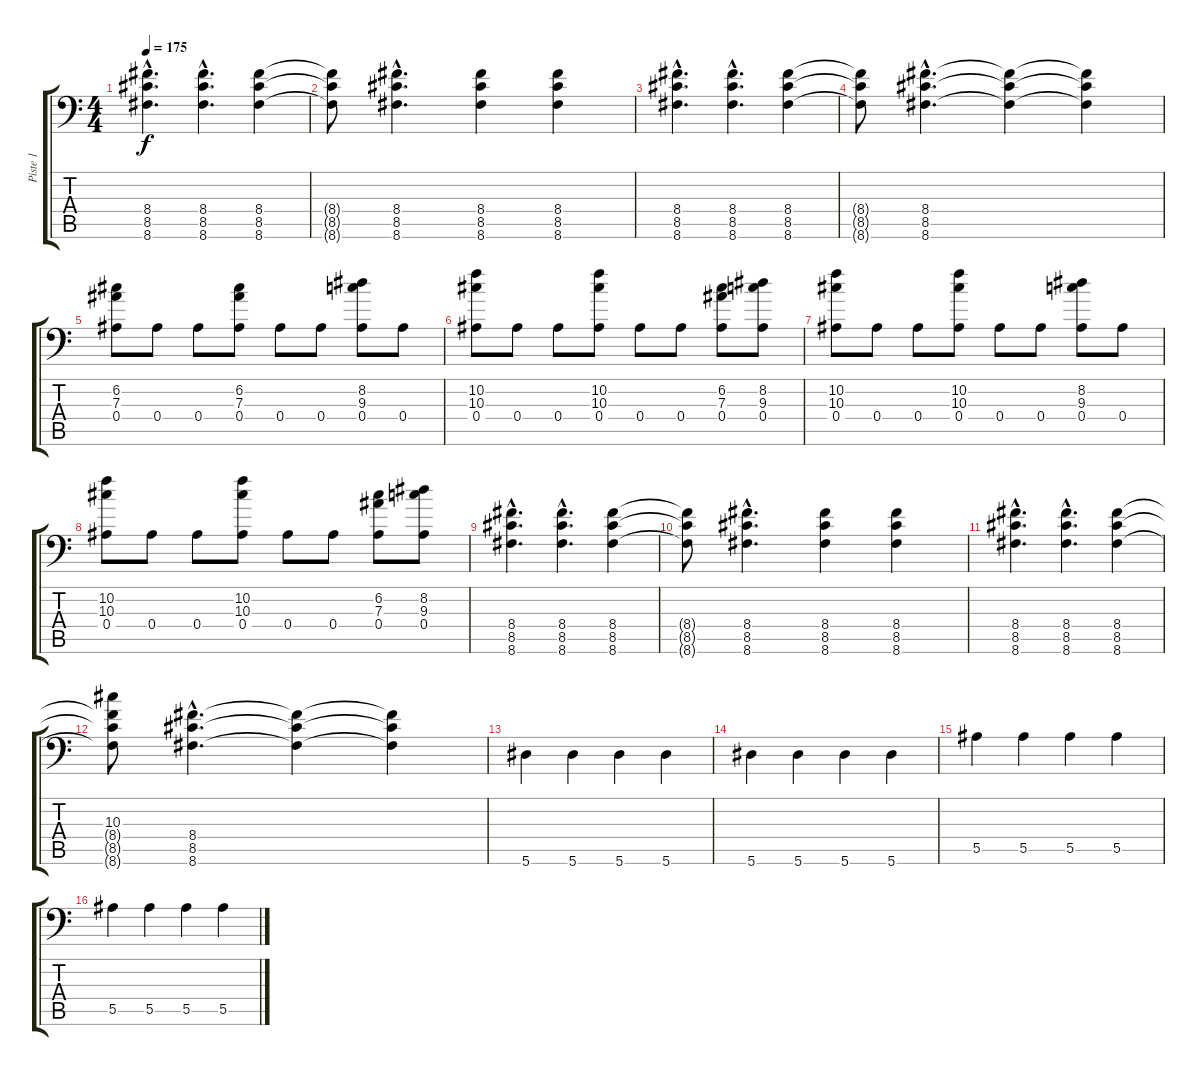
\track ("Piste 1" "Piste 1") {instrument distortionguitar}
\staff {score tabs}
\tuning (C4 G3 Eb3 Bb2 F2 Bb1) {hide}
\ts (4 4)
\tempo 175
\clef f4
\ks c
(8.4{hac} 8.5{hac} 8.6{hac}).4{d dy f} (8.4{hac} 8.5{hac} 8.6{hac}).4{d} (8.4 8.5 8.6).4 |
(8.4{t} 8.5{t} 8.6{t}).8 (8.4{hac} 8.5{hac} 8.6{hac}).4{d} (8.4 8.5 8.6).4 (8.4 8.5 8.6).4 |
(8.4{hac} 8.5{hac} 8.6{hac}).4{d} (8.4{hac} 8.5{hac} 8.6{hac}).4{d} (8.4 8.5 8.6).4 |
(8.4{t} 8.5{t} 8.6{t}).8 (8.4{hac} 8.5{hac} 8.6{hac}).4{d} (8.4{t} 8.5{t} 8.6{t}).4 (8.4{t} 8.5{t} 8.6{t}).4 |
(6.2 7.3 0.4).8 0.4.8 0.4.8 (6.2 7.3 0.4).8 0.4.8 0.4.8 (8.2 9.3 0.4).8 0.4.8 |
(10.2 10.3 0.4).8 0.4.8 0.4.8 (10.2 10.3 0.4).8 0.4.8 0.4.8 (6.2 7.3 0.4).8 (8.2 9.3 0.4).8 |
(10.2 10.3 0.4).8 0.4.8 0.4.8 (10.2 10.3 0.4).8 0.4.8 0.4.8 (8.2 9.3 0.4).8 0.4.8 |
(10.2 10.3 0.4).8 0.4.8 0.4.8 (10.2 10.3 0.4).8 0.4.8 0.4.8 (6.2 7.3 0.4).8 (8.2 9.3 0.4).8 |
(8.4{hac} 8.5{hac} 8.6{hac}).4{d} (8.4{hac} 8.5{hac} 8.6{hac}).4{d} (8.4 8.5 8.6).4 |
(8.4{t} 8.5{t} 8.6{t}).8 (8.4{hac} 8.5{hac} 8.6{hac}).4{d} (8.4 8.5 8.6).4 (8.4 8.5 8.6).4 |
(8.4{hac} 8.5{hac} 8.6{hac}).4{d} (8.4{hac} 8.5{hac} 8.6{hac}).4{d} (8.4 8.5 8.6).4 |
(10.3 8.4{t} 8.5{t} 8.6{t}).8 (8.4{hac} 8.5{hac} 8.6{hac}).4{d} (8.4{t} 8.5{t} 8.6{t}).4 (8.4{t} 8.5{t} 8.6{t}).4 |
5.6.4 5.6.4 5.6.4 5.6.4 |
5.6.4 5.6.4 5.6.4 5.6.4 |
5.5.4 5.5.4 5.5.4 5.5.4 |
5.5.4 5.5.4 5.5.4 5.5.4
